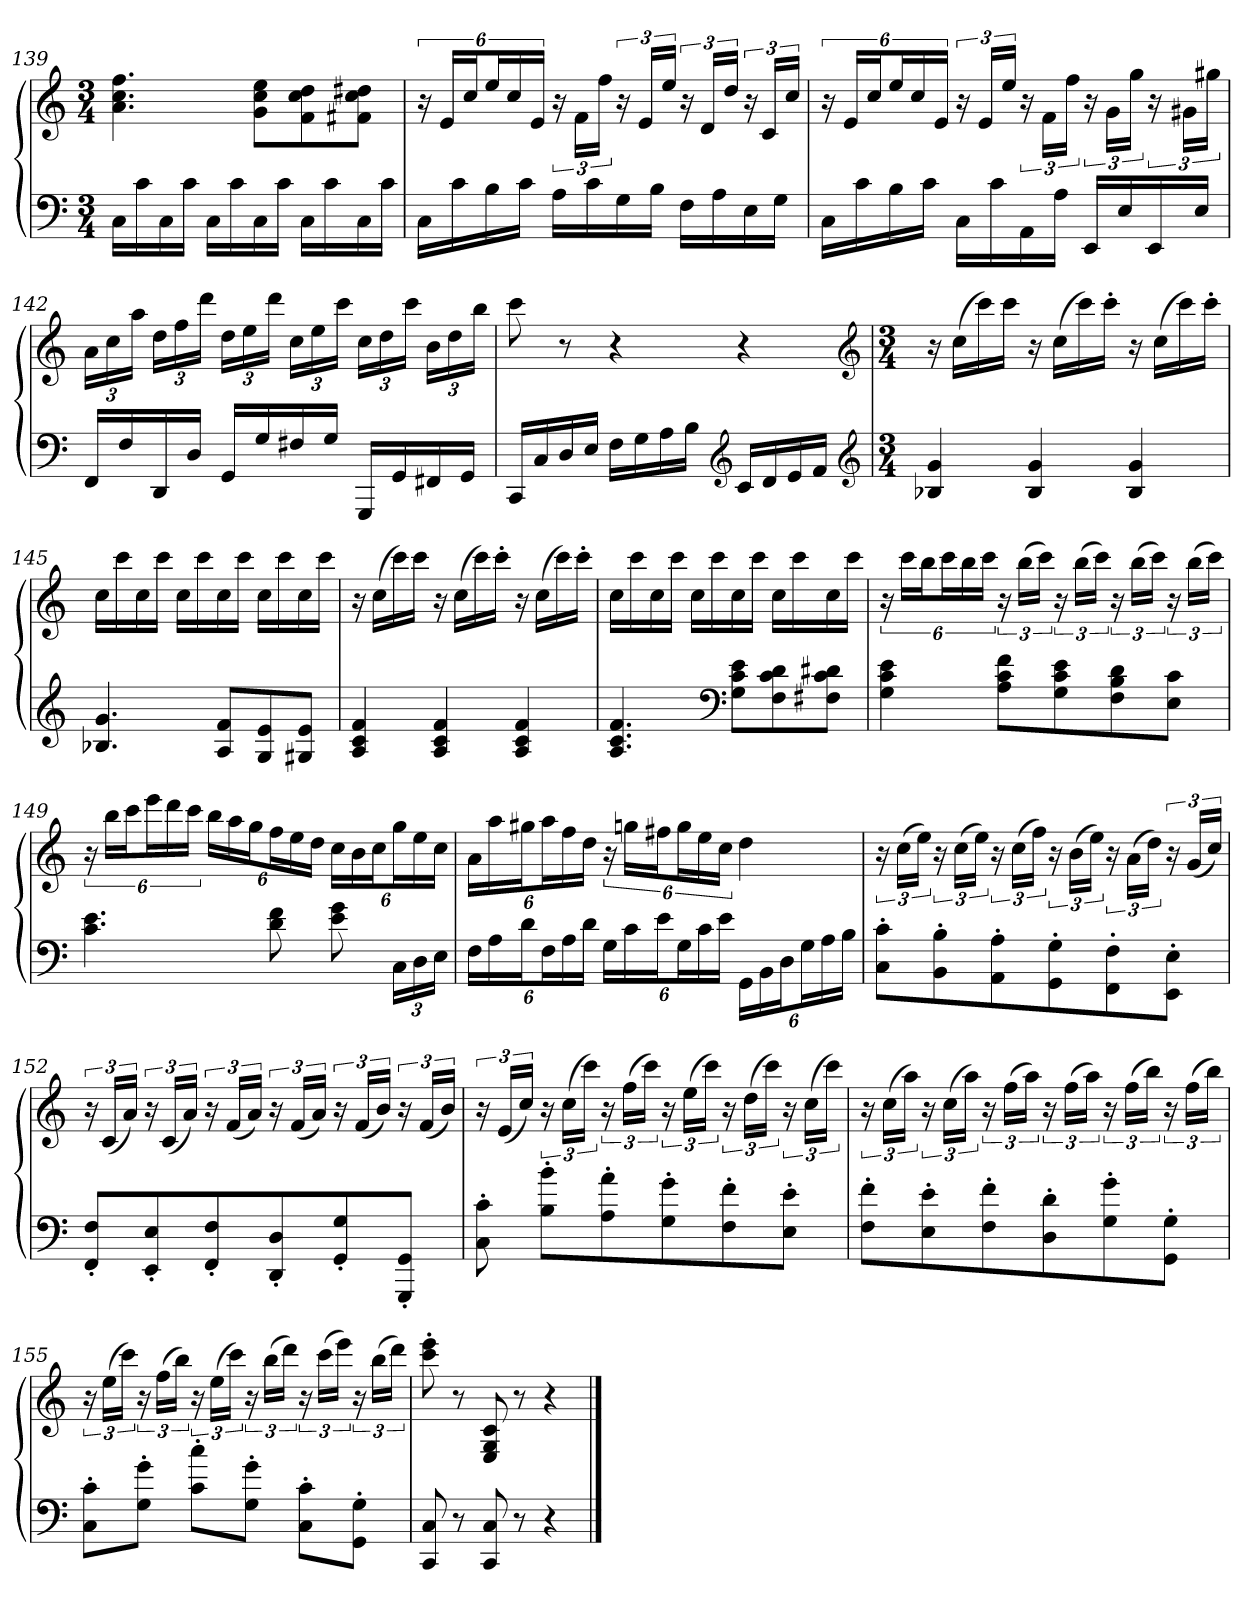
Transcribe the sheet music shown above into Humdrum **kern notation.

**kern	**kern
*part1	*part1
*staff2	*staff1
*clefF4	*clefG2
*k[]	*k[]
*C:	*C:
*M3/4	*M3/4
=139	=139
16CLL	4.a 4.cc 4.ff
16c	.
16C	.
16cJJ	.
16CLL	.
16c	.
16C	8g 8cc 8eeL
16cJJ	.
16CLL	8f 8cc 8dd
16c	.
16C	8f#X 8cc 8dd#XJ
16cJJ	.
=140	=140
16CLL	24r
.	24eLL
16c	.
.	24ccJ
16B	24eeL
.	24cc
16cJJ	.
.	24eJJ
16ALL	24r
.	24fLL
16c	.
.	24ffJJ
16G	24r
.	24eLL
16BJJ	.
.	24eeJJ
16FLL	24r
.	24dLL
16A	.
.	24ddJJ
16E	24r
.	24cLL
16GJJ	.
.	24ccJJ
=141	=141
16CLL	24r
.	24eLL
16c	.
.	24ccJ
16B	24eeL
.	24cc
16cJJ	.
.	24eJJ
16CLL	24r
.	24eLL
16c	.
.	24eeJJ
16AA	24r
.	24fLL
16AJJ	.
.	24ffJJ
16EELL	24r
.	24gLL
16E	.
.	24ggJJ
16EE	24r
.	24g#XLL
16EJJ	.
.	24gg#XJJ
=142	=142
16FFLL	24aLL
.	24cc
16F	.
.	24aaJJ
16DD	24ddLL
.	24ff
16DJJ	.
.	24dddJJ
16GGLL	24ddLL
.	24ee
16G	.
.	24dddJJ
16F#X	24ccLL
.	24ee
16GJJ	.
.	24cccJJ
16GGGLL	24ccLL
.	24dd
16GG	.
.	24cccJJ
16FF#X	24bLL
.	24dd
16GGJJ	.
.	24bbJJ
=143	=143
16CCLL	8ccc
16C	.
16D	8r
16EJJ	.
16FLL	4r
16G	.
16A	.
16BJJ	.
*clefG2	*
16cLL	4r
16d	.
16e	.
16fJJ	.
*clefG2	*clefG2
*k[]	*k[]
*C:	*C:
=144	=144
*M3/4	*M3/4
4B-X 4g	16r
.	(16ccLL
.	16ccc)
.	16cccJJ
4B- 4g	16r
.	(16ccLL
.	16ccc)
.	16ccc'JJ
4B- 4g	16r
.	(16ccLL
.	16ccc)
.	16ccc'JJ
=145	=145
4.B-X 4.g	16ccLL
.	16ccc
.	16cc
.	16cccJJ
.	16ccLL
.	16ccc
8A 8fL	16cc
.	16cccJJ
8G 8e	16ccLL
.	16ccc
8G#X 8eJ	16cc
.	16cccJJ
=146	=146
4A 4c 4f	16r
.	(16ccLL
.	16ccc)
.	16cccJJ
4A 4c 4f	16r
.	(16ccLL
.	16ccc)
.	16ccc'JJ
4A 4c 4f	16r
.	(16ccLL
.	16ccc)
.	16ccc'JJ
=147	=147
4.A 4.c 4.f	16ccLL
.	16ccc
.	16cc
.	16cccJJ
.	16ccLL
.	16ccc
*clefF4	*
8G 8c 8eL	16cc
.	16cccJJ
8F 8c 8d	16ccLL
.	16ccc
8F#X 8c 8d#XJ	16cc
.	16cccJJ
=148	=148
4G 4c 4e	24r
.	24cccLL
.	24bbJ
.	24cccL
.	24bb
.	24cccJJ
8A 8c 8fL	24r
.	(24bbLL
.	24cccJJ)
8G 8c 8e	24r
.	(24bbLL
.	24cccJJ)
8F 8B 8d	24r
.	(24bbLL
.	24cccJJ)
8E 8cJ	24r
.	(24bbLL
.	24cccJJ)
=149	=149
4.c 4.e	24r
.	24bbLL
.	24cccJ
.	24eeeL
.	24ddd
.	24cccJJ
.	24bbLL
.	24aa
.	24ggJ
8d 8f	24ffL
.	24ee
.	24ddJJ
8e 8g	24ccLL
.	24b
.	24ccJ
24CLL	24ggL
24D	24ee
24EJJ	24ccJJ
=150	=150
24FLL	24aLL
24A	24aa
24dJ	24gg#XJ
24FL	24aaL
24A	24ff
24dJJ	24ddJJ
24GLL	24r
24c	24ggnLL
24eJ	24ff#XJ
24GL	24ggL
24c	24ee
24eJJ	24ccJJ
24GGLL	4dd
24BB	.
24DJ	.
24GL	.
24A	.
24BJJ	.
=151	=151
8C' 8c'L	24r
.	(24ccLL
.	24eeJJ)
8BB' 8B'	24r
.	(24ccLL
.	24eeJJ)
8AA' 8A'	24r
.	(24ccLL
.	24ffJJ)
8GG' 8G'	24r
.	(24bLL
.	24eeJJ)
8FF' 8F'	24r
.	(24aLL
.	24ddJJ)
8EE' 8E'J	24r
.	(24gLL
.	24ccJJ)
=152	=152
8FF' 8F'L	24r
.	(24cLL
.	24aJJ)
8EE' 8E'	24r
.	(24cLL
.	24aJJ)
8FF' 8F'	24r
.	(24fLL
.	24aJJ)
8DD' 8D'	24r
.	(24fLL
.	24aJJ)
8GG' 8G'	24r
.	(24fLL
.	24bJJ)
8GGG' 8GG'J	24r
.	(24fLL
.	24bJJ)
=153	=153
8C' 8c'	24r
.	(24eLL
.	24ccJJ)
8B' 8b'L	24r
.	(24ccLL
.	24cccJJ)
8A' 8a'	24r
.	(24ffLL
.	24cccJJ)
8G' 8g'	24r
.	(24eeLL
.	24cccJJ)
8F' 8f'	24r
.	(24ddLL
.	24cccJJ)
8E' 8e'J	24r
.	(24ccLL
.	24cccJJ)
=154	=154
8F' 8f'L	24r
.	(24ccLL
.	24aaJJ)
8E' 8e'	24r
.	(24ccLL
.	24aaJJ)
8F' 8f'	24r
.	(24ffLL
.	24aaJJ)
8D' 8d'	24r
.	(24ffLL
.	24aaJJ)
8G' 8g'	24r
.	(24ffLL
.	24bbJJ)
8GG' 8G'J	24r
.	(24ffLL
.	24bbJJ)
=155	=155
8C' 8c'L	24r
.	(24eeLL
.	24cccJJ)
8G' 8g'J	24r
.	(24ffLL
.	24bbJJ)
8c' 8cc'L	24r
.	(24eeLL
.	24cccJJ)
8G' 8g'J	24r
.	(24bbLL
.	24dddJJ)
8C' 8c'L	24r
.	(24cccLL
.	24eeeJJ)
8GG' 8G'J	24r
.	(24bbLL
.	24dddJJ)
=156	=156
8CC 8C	8ccc' 8eee'
8r	8r
8CC 8C	8E 8G 8c
8r	8r
4r	4r
==	==
*-	*-
